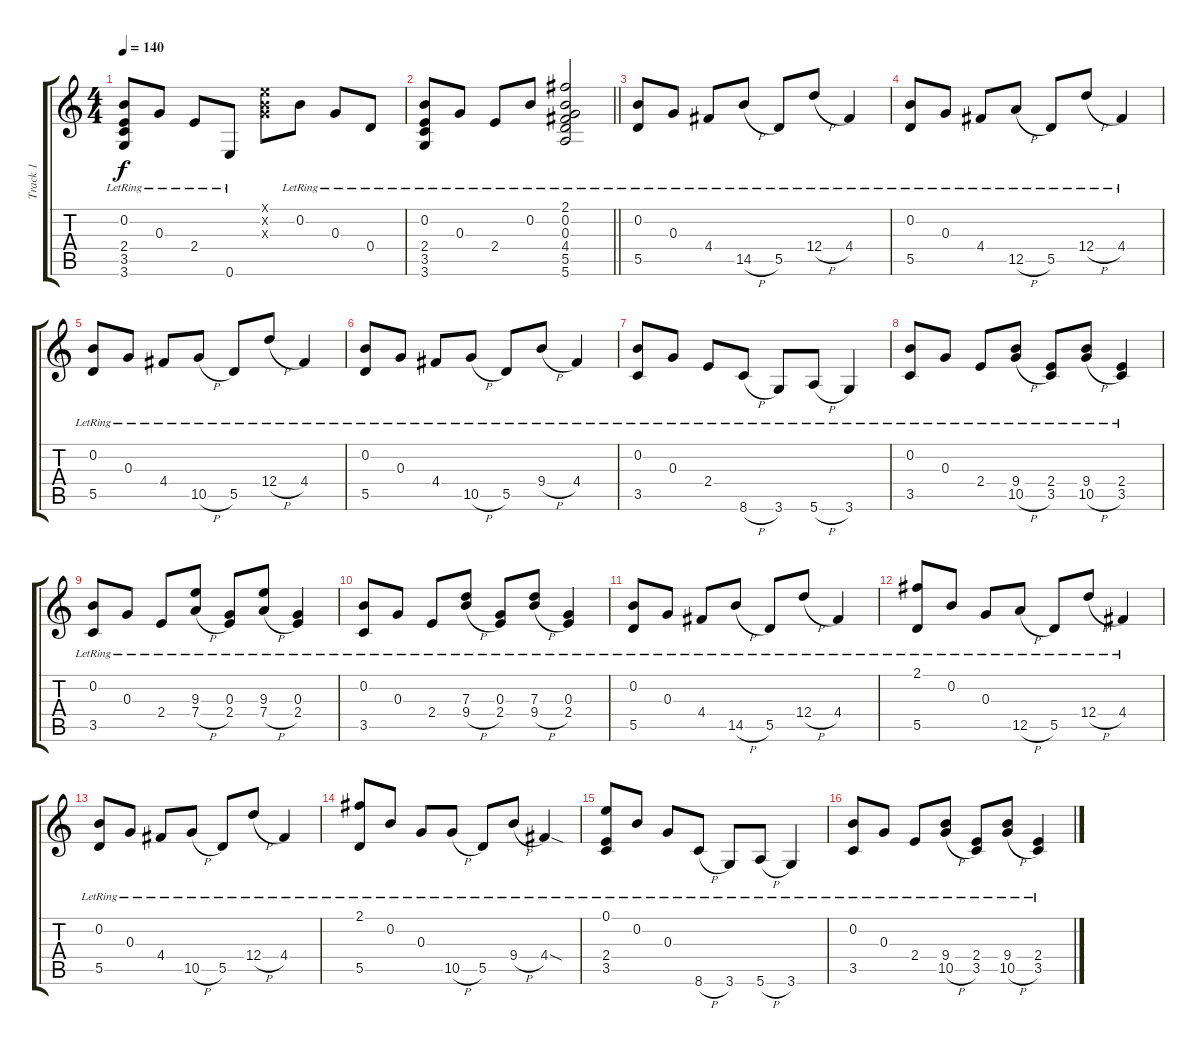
\track ("Track 1" "Track 1") {instrument acousticguitarsteel}
\staff {score tabs}
\tuning (E4 B3 G3 D3 A2 E2) {hide}
\ts (4 4)
\tempo 140
\clef g2
\ks c
(0.2{lr} 2.4{lr} 3.5{lr} 3.6{lr}).8{dy f} 0.3{lr}.8 2.4{lr}.8 0.6{lr}.8 (0.1{x} 0.2{x} 0.3{x}).8 0.2{lr}.8 0.3{lr}.8 0.4{lr}.8 |
\barLineRight lightlight
(0.2{lr} 2.4{lr} 3.5{lr} 3.6{lr}).8 0.3{lr}.8 2.4{lr}.8 0.2{lr}.8 (2.1{lr} 0.2{lr} 0.3{lr} 4.4{lr} 5.5{lr} 5.6{lr}).2 |
(0.2{lr} 5.5{lr}).8 0.3{lr}.8 4.4{lr}.8 14.5{h lr}.8 5.5{lr}.8 12.4{h lr}.8 4.4{lr}.4 |
(0.2{lr} 5.5{lr}).8 0.3{lr}.8 4.4{lr}.8 12.5{h lr}.8 5.5{lr}.8 12.4{h lr}.8 4.4{lr}.4 |
(0.2{lr} 5.5{lr}).8 0.3{lr}.8 4.4{lr}.8 10.5{h lr}.8 5.5{lr}.8 12.4{h lr}.8 4.4{lr}.4 |
(0.2{lr} 5.5{lr}).8 0.3{lr}.8 4.4{lr}.8 10.5{h lr}.8 5.5{lr}.8 9.4{h lr}.8 4.4{lr}.4 |
(0.2{lr} 3.5{lr}).8 0.3{lr}.8 2.4{lr}.8 8.6{h lr}.8 3.6{lr}.8 5.6{h lr}.8 3.6{lr}.4 |
(0.2{lr} 3.5{lr}).8 0.3{lr}.8 2.4{lr}.8 (9.4{lr} 10.5{h lr}).8 (2.4{lr} 3.5{lr}).8 (9.4{lr} 10.5{h lr}).8 (2.4{lr} 3.5{lr}).4 |
(0.2{lr} 3.5{lr}).8 0.3{lr}.8 2.4{lr}.8 (9.3{lr} 7.4{h lr}).8 (0.3{lr} 2.4{lr}).8 (9.3{lr} 7.4{h lr}).8 (0.3{lr} 2.4{lr}).4 |
(0.2{lr} 3.5{lr}).8 0.3{lr}.8 2.4{lr}.8 (7.3{lr} 9.4{h lr}).8 (0.3{lr} 2.4{lr}).8 (7.3{lr} 9.4{h lr}).8 (0.3{lr} 2.4{lr}).4 |
(0.2{lr} 5.5{lr}).8 0.3{lr}.8 4.4{lr}.8 14.5{h lr}.8 5.5{lr}.8 12.4{h lr}.8 4.4{lr}.4 |
(2.1{lr} 5.5{lr}).8 0.2{lr}.8 0.3{lr}.8 12.5{h lr}.8 5.5{lr}.8 12.4{h lr}.8 4.4{lr}.4 |
(0.2{lr} 5.5{lr}).8 0.3{lr}.8 4.4{lr}.8 10.5{h lr}.8 5.5{lr}.8 12.4{h lr}.8 4.4{lr}.4 |
(2.1{lr} 5.5{lr}).8 0.2{lr}.8 0.3{lr}.8 10.5{h lr}.8 5.5{lr}.8 9.4{h lr}.8 4.4{sod lr}.4 |
(0.1{lr} 2.4{lr} 3.5{lr}).8 0.2{lr}.8 0.3{lr}.8 8.6{h lr}.8 3.6{lr}.8 5.6{h lr}.8 3.6{lr}.4 |
(0.2{lr} 3.5{lr}).8 0.3{lr}.8 2.4{lr}.8 (9.4{lr} 10.5{h lr}).8 (2.4{lr} 3.5{lr}).8 (9.4{lr} 10.5{h lr}).8 (2.4{lr} 3.5{lr}).4
